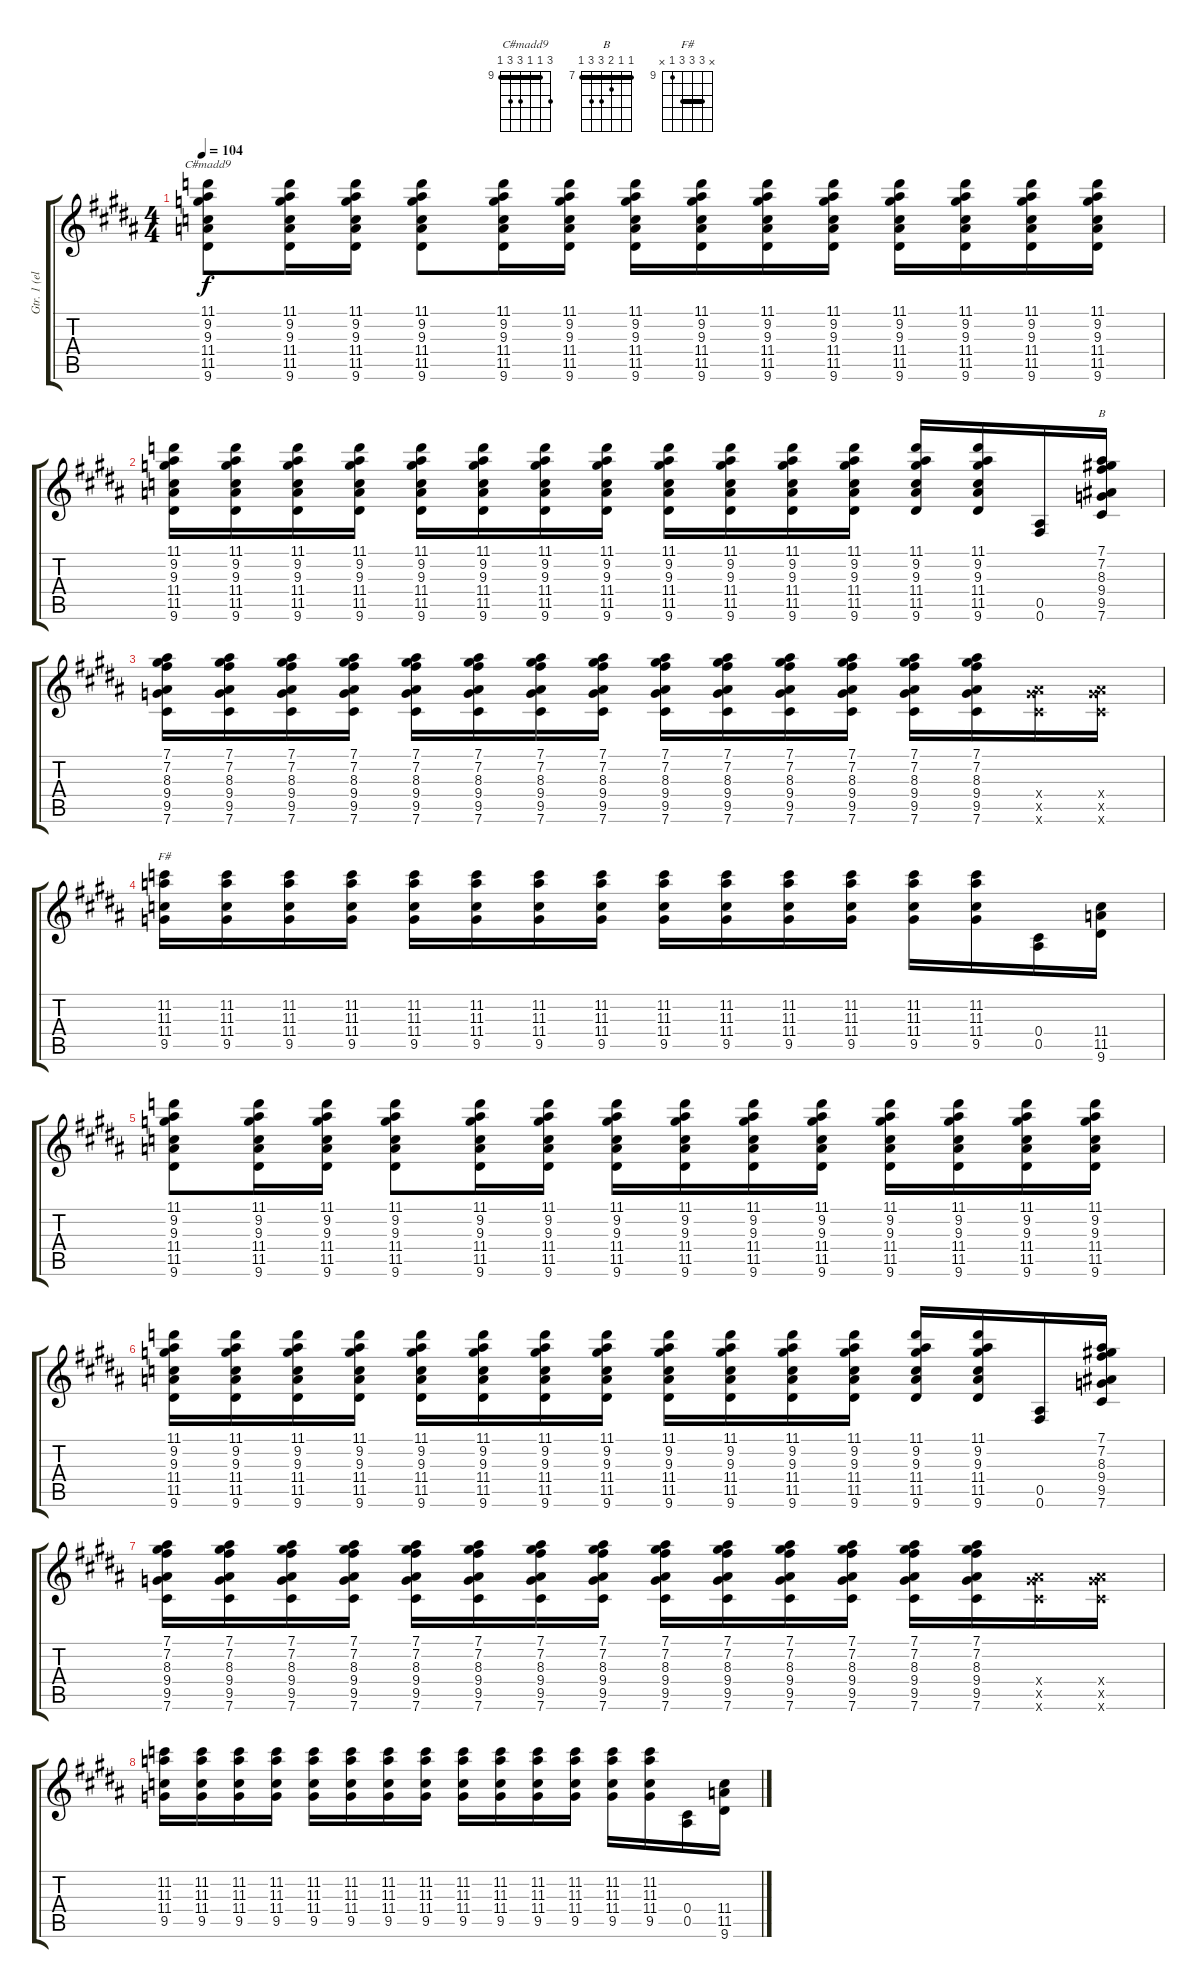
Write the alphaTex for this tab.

\track ("Gtr. 1 (elec.)" "Gtr. 1 (el") {instrument electricguitarclean}
\staff {score tabs}
\tuning (Eb4 Db4 Bb3 Db3 Bb2 Gb2) {hide}
\chord ("C#madd9" 11 9 9 11 11 9) {firstfret 9 barre 9}
\chord ("B" 7 7 8 9 9 7) {firstfret 7 barre 7}
\chord ("F#" x 11 11 11 9 x) {firstfret 9 barre 11}
\ts (4 4)
\tempo 104
\clef g2
\ks b
(11.1 9.2 9.3 11.4 11.5 9.6).8{ch "C#madd9" dy f} (11.1 9.2 9.3 11.4 11.5 9.6).16 (11.1 9.2 9.3 11.4 11.5 9.6).16 (11.1 9.2 9.3 11.4 11.5 9.6).8 (11.1 9.2 9.3 11.4 11.5 9.6).16 (11.1 9.2 9.3 11.4 11.5 9.6).16 (11.1 9.2 9.3 11.4 11.5 9.6).16 (11.1 9.2 9.3 11.4 11.5 9.6).16 (11.1 9.2 9.3 11.4 11.5 9.6).16 (11.1 9.2 9.3 11.4 11.5 9.6).16 (11.1 9.2 9.3 11.4 11.5 9.6).16 (11.1 9.2 9.3 11.4 11.5 9.6).16 (11.1 9.2 9.3 11.4 11.5 9.6).16 (11.1 9.2 9.3 11.4 11.5 9.6).16 |
(11.1 9.2 9.3 11.4 11.5 9.6).16 (11.1 9.2 9.3 11.4 11.5 9.6).16 (11.1 9.2 9.3 11.4 11.5 9.6).16 (11.1 9.2 9.3 11.4 11.5 9.6).16 (11.1 9.2 9.3 11.4 11.5 9.6).16 (11.1 9.2 9.3 11.4 11.5 9.6).16 (11.1 9.2 9.3 11.4 11.5 9.6).16 (11.1 9.2 9.3 11.4 11.5 9.6).16 (11.1 9.2 9.3 11.4 11.5 9.6).16 (11.1 9.2 9.3 11.4 11.5 9.6).16 (11.1 9.2 9.3 11.4 11.5 9.6).16 (11.1 9.2 9.3 11.4 11.5 9.6).16 (11.1 9.2 9.3 11.4 11.5 9.6).16 (11.1 9.2 9.3 11.4 11.5 9.6).16 (0.5 0.6).16 (7.1 7.2 8.3 9.4 9.5 7.6).16{ch "B"} |
(7.1 7.2 8.3 9.4 9.5 7.6).16 (7.1 7.2 8.3 9.4 9.5 7.6).16 (7.1 7.2 8.3 9.4 9.5 7.6).16 (7.1 7.2 8.3 9.4 9.5 7.6).16 (7.1 7.2 8.3 9.4 9.5 7.6).16 (7.1 7.2 8.3 9.4 9.5 7.6).16 (7.1 7.2 8.3 9.4 9.5 7.6).16 (7.1 7.2 8.3 9.4 9.5 7.6).16 (7.1 7.2 8.3 9.4 9.5 7.6).16 (7.1 7.2 8.3 9.4 9.5 7.6).16 (7.1 7.2 8.3 9.4 9.5 7.6).16 (7.1 7.2 8.3 9.4 9.5 7.6).16 (7.1 7.2 8.3 9.4 9.5 7.6).16 (7.1 7.2 8.3 9.4 9.5 7.6).16 (9.4{x} 9.5{x} 7.6{x}).16 (9.4{x} 9.5{x} 7.6{x}).16 |
(11.2 11.3 11.4 9.5).16{ch "F#"} (11.2 11.3 11.4 9.5).16 (11.2 11.3 11.4 9.5).16 (11.2 11.3 11.4 9.5).16 (11.2 11.3 11.4 9.5).16 (11.2 11.3 11.4 9.5).16 (11.2 11.3 11.4 9.5).16 (11.2 11.3 11.4 9.5).16 (11.2 11.3 11.4 9.5).16 (11.2 11.3 11.4 9.5).16 (11.2 11.3 11.4 9.5).16 (11.2 11.3 11.4 9.5).16 (11.2 11.3 11.4 9.5).16 (11.2 11.3 11.4 9.5).16 (0.4 0.5).16 (11.4 11.5 9.6).16 |
(11.1 9.2 9.3 11.4 11.5 9.6).8 (11.1 9.2 9.3 11.4 11.5 9.6).16 (11.1 9.2 9.3 11.4 11.5 9.6).16 (11.1 9.2 9.3 11.4 11.5 9.6).8 (11.1 9.2 9.3 11.4 11.5 9.6).16 (11.1 9.2 9.3 11.4 11.5 9.6).16 (11.1 9.2 9.3 11.4 11.5 9.6).16 (11.1 9.2 9.3 11.4 11.5 9.6).16 (11.1 9.2 9.3 11.4 11.5 9.6).16 (11.1 9.2 9.3 11.4 11.5 9.6).16 (11.1 9.2 9.3 11.4 11.5 9.6).16 (11.1 9.2 9.3 11.4 11.5 9.6).16 (11.1 9.2 9.3 11.4 11.5 9.6).16 (11.1 9.2 9.3 11.4 11.5 9.6).16 |
(11.1 9.2 9.3 11.4 11.5 9.6).16 (11.1 9.2 9.3 11.4 11.5 9.6).16 (11.1 9.2 9.3 11.4 11.5 9.6).16 (11.1 9.2 9.3 11.4 11.5 9.6).16 (11.1 9.2 9.3 11.4 11.5 9.6).16 (11.1 9.2 9.3 11.4 11.5 9.6).16 (11.1 9.2 9.3 11.4 11.5 9.6).16 (11.1 9.2 9.3 11.4 11.5 9.6).16 (11.1 9.2 9.3 11.4 11.5 9.6).16 (11.1 9.2 9.3 11.4 11.5 9.6).16 (11.1 9.2 9.3 11.4 11.5 9.6).16 (11.1 9.2 9.3 11.4 11.5 9.6).16 (11.1 9.2 9.3 11.4 11.5 9.6).16 (11.1 9.2 9.3 11.4 11.5 9.6).16 (0.5 0.6).16 (7.1 7.2 8.3 9.4 9.5 7.6).16 |
(7.1 7.2 8.3 9.4 9.5 7.6).16 (7.1 7.2 8.3 9.4 9.5 7.6).16 (7.1 7.2 8.3 9.4 9.5 7.6).16 (7.1 7.2 8.3 9.4 9.5 7.6).16 (7.1 7.2 8.3 9.4 9.5 7.6).16 (7.1 7.2 8.3 9.4 9.5 7.6).16 (7.1 7.2 8.3 9.4 9.5 7.6).16 (7.1 7.2 8.3 9.4 9.5 7.6).16 (7.1 7.2 8.3 9.4 9.5 7.6).16 (7.1 7.2 8.3 9.4 9.5 7.6).16 (7.1 7.2 8.3 9.4 9.5 7.6).16 (7.1 7.2 8.3 9.4 9.5 7.6).16 (7.1 7.2 8.3 9.4 9.5 7.6).16 (7.1 7.2 8.3 9.4 9.5 7.6).16 (9.4{x} 9.5{x} 7.6{x}).16 (9.4{x} 9.5{x} 7.6{x}).16 |
(11.2 11.3 11.4 9.5).16 (11.2 11.3 11.4 9.5).16 (11.2 11.3 11.4 9.5).16 (11.2 11.3 11.4 9.5).16 (11.2 11.3 11.4 9.5).16 (11.2 11.3 11.4 9.5).16 (11.2 11.3 11.4 9.5).16 (11.2 11.3 11.4 9.5).16 (11.2 11.3 11.4 9.5).16 (11.2 11.3 11.4 9.5).16 (11.2 11.3 11.4 9.5).16 (11.2 11.3 11.4 9.5).16 (11.2 11.3 11.4 9.5).16 (11.2 11.3 11.4 9.5).16 (0.4 0.5).16 (11.4 11.5 9.6).16
